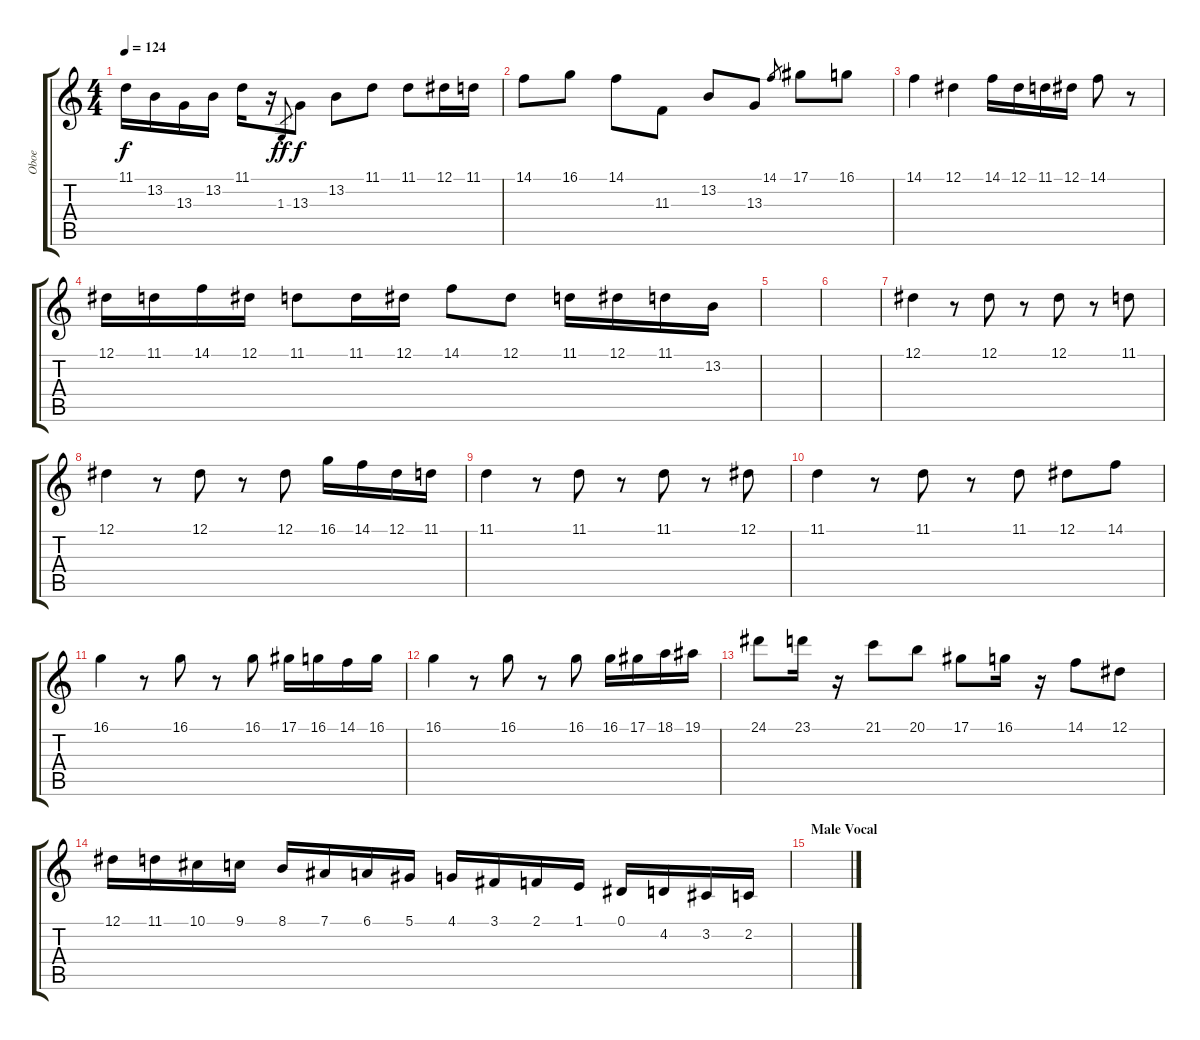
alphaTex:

\track ("Oboe" "Oboe") {instrument oboe}
\staff {score tabs}
\tuning (Eb4 Bb3 Gb3 Db3 Ab2 Eb2) {hide}
\ts (4 4)
\tempo 124
\clef g2
\ks c
11.1.16{dy f} 13.2.16 13.3.16 13.2.16 11.1.16 r.16 1.3.8{gr dy ff} 13.3.8{dy f} 13.2.8 11.1.8 11.1.8 12.1.16 11.1.16 |
14.1.8 16.1.8 14.1.8 11.3.8 13.2.8 13.3.8 14.1.8{gr} 17.1.8 16.1.8 |
14.1.4 12.1.4 14.1.16 12.1.16 11.1.16 12.1.16 14.1.8 r.8 |
12.1.16 11.1.16 14.1.16 12.1.16 11.1.8 11.1.16 12.1.16 14.1.8 12.1.8 11.1.16 12.1.16 11.1.16 13.2.16 |
|
|
12.1.4 r.8 12.1.8 r.8 12.1.8 r.8 11.1.8 |
12.1.4 r.8 12.1.8 r.8 12.1.8 16.1.16 14.1.16 12.1.16 11.1.16 |
11.1.4 r.8 11.1.8 r.8 11.1.8 r.8 12.1.8 |
11.1.4 r.8 11.1.8 r.8 11.1.8 12.1.8 14.1.8 |
16.1.4 r.8 16.1.8 r.8 16.1.8 17.1.16 16.1.16 14.1.16 16.1.16 |
16.1.4 r.8 16.1.8 r.8 16.1.8 16.1.16 17.1.16 18.1.16 19.1.16 |
24.1.8 23.1.16 r.16 21.1.8 20.1.8 17.1.8 16.1.16 r.16 14.1.8 12.1.8 |
12.1.16 11.1.16 10.1.16 9.1.16 8.1.16 7.1.16 6.1.16 5.1.16 4.1.16 3.1.16 2.1.16 1.1.16 0.1.16 4.2.16 3.2.16 2.2.16 |
\section ("" "Male Vocal")
